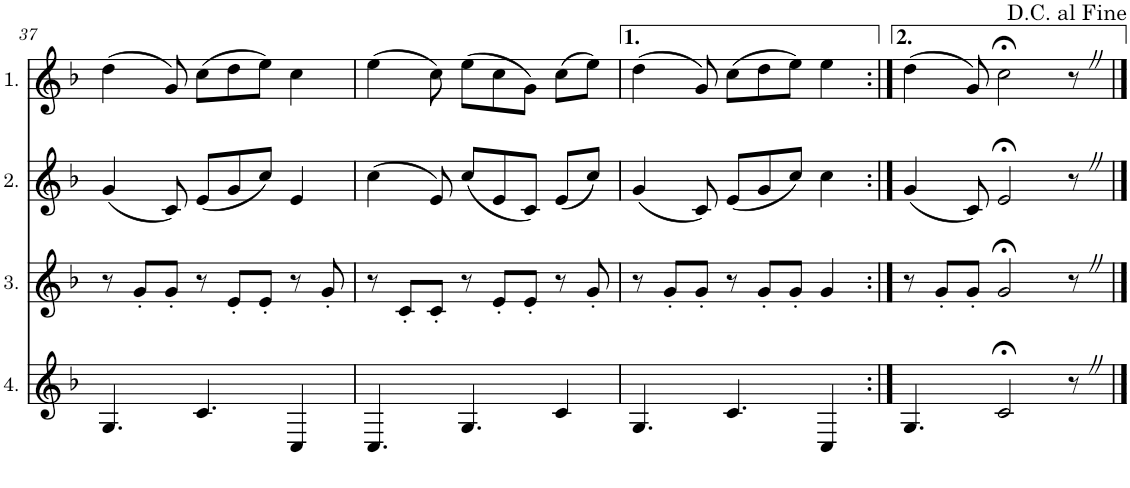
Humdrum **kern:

**kern	**kern	**kern	**kern
*part4	*part3	*part2	*part1
*staff4	*staff3	*staff2	*staff1
*I"4.	*I"3.	*I"2.	*I"1.
!!LO:PB:g=z
*clefG2	*clefG2	*clefG2	*clefG2
*Trd4c7	*Trd4c7	*Trd4c7	*Trd4c7
*k[b-]	*k[b-]	*k[b-]	*k[b-]
*M8/8	*M8/8	*M8/8	*M8/8
=37	=37	=37	=37
4.G/	8r	(4g/	(4dd\
.	8g'/L	.	.
.	8g'/J	8c/)	8g/)
4.c/	8r	(8e/L	(8cc\L
.	8e'/L	8g/	8dd\
.	8e'/J	8cc/J)	8ee\J)
4C/	8r	4e/	4cc\
.	8g'/	.	.
=38	=38	=38	=38
4.C/	8r	(4cc\	(4ee\
.	8c'/L	.	.
.	8c'/J	8e/)	8cc\)
4.G/	8r	(8cc/L	(8ee\L
.	8e'/L	8e/	8cc\
.	8e'/J	8c/J)	8g\J)
4c/	8r	(8e/L	(8cc\L
.	8g'/	8cc/J)	8ee\J)
=39	=39	=39	=39
4.G/	8r	(4g/	(4dd\
.	8g'/L	.	.
.	8g'/J	8c/)	8g/)
4.c/	8r	(8e/L	(8cc\L
.	8g'/L	8g/	8dd\
.	8g'/J	8cc/J)	8ee\J)
4C/	4g/	4cc\	4ee\
=40:|!	=40:|!	=40:|!	=40:|!
4.G/	8r	(4g/	(4dd\
.	8g'/L	.	.
.	8g'/J	8c/)	8g/)
2c;</	2g;</	2e;</	2cc;<\
8r	8r	8r	8r
==	==	==	==
*-	*-	*-	*-
